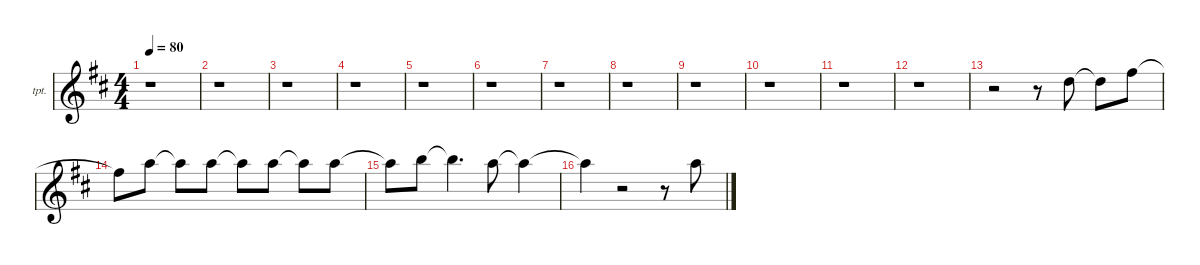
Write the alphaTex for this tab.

\hideDynamics
\bracketExtendMode nobrackets
\firstSystemTrackNameOrientation horizontal
\otherSystemsTrackNameOrientation horizontal
\track ("Trumpet" "tpt.") {instrument trumpet}
\staff {score}
\tuning (E4 B3 G3 D3 A2 E2)
\displaytranspose 2
\ts (4 4)
\tempo 80
\clef g2
\ks d
r.1{dy mf instrument trumpet beam Down} |
r.1{beam Down} |
r.1{beam Down} |
r.1{beam Down} |
r.1{beam Down} |
r.1{beam Down} |
r.1{beam Down} |
r.1{beam Down} |
r.1{beam Down} |
r.1{beam Down} |
r.1{beam Down} |
r.1{beam Down} |
r.2{beam Down} r.8{beam Down} 13.2{acc forcenatural}.8{beam Down} 13.2{t acc forcenatural}.8{beam Down} 12.1{acc #}.8{beam Down} |
12.1{t acc #}.8{beam Down} 15.1{acc forcenatural}.8{beam Down} 15.1{t acc forcenatural}.8{beam Down} 15.1{acc forcenatural}.8{beam Down} 15.1{t acc forcenatural}.8{beam Down} 15.1{acc forcenatural}.8{beam Down} 15.1{t acc forcenatural}.8{beam Down} 15.1{acc forcenatural}.8{beam Down} |
15.1{t acc forcenatural}.8{beam Down} 17.1{acc forcenatural}.8{beam Down} 17.1{t acc forcenatural}.4{d beam Down} 15.1{acc forcenatural}.8{beam Down} 15.1{t acc forcenatural}.4{beam Down} |
15.1{t acc forcenatural}.4{beam Down} r.2{beam Down} r.8{beam Down} 15.1{acc forcenatural}.8{beam Down}
